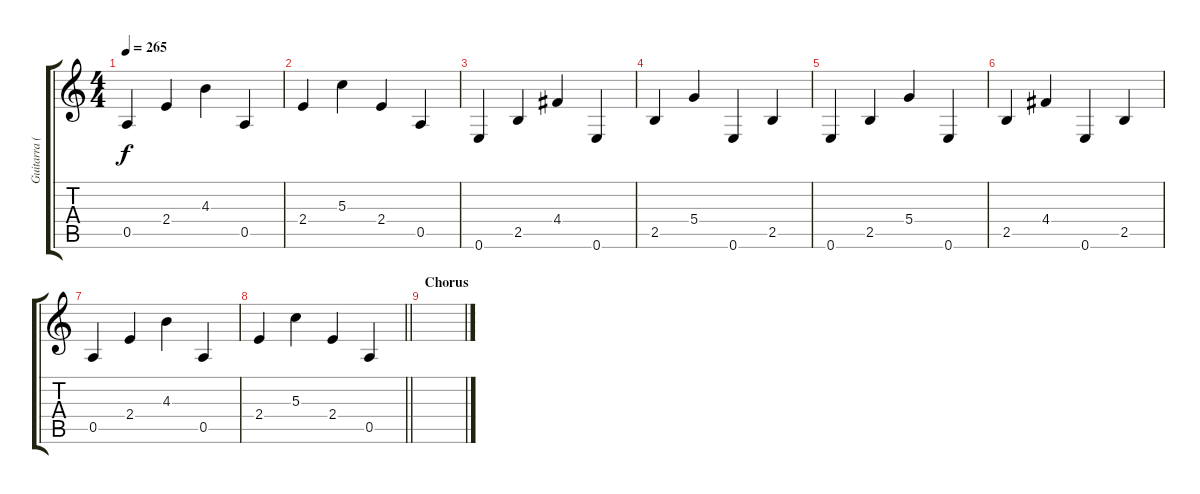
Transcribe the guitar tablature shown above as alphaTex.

\track ("Guitarra (limpia)" "Guitarra (") {instrument overdrivenguitar}
\staff {score tabs}
\tuning (E4 B3 G3 D3 A2 E2) {hide}
\ts (4 4)
\tempo 265
\clef g2
\ks c
0.5.4{dy f} 2.4.4 4.3.4 0.5.4 |
2.4.4 5.3.4 2.4.4 0.5.4 |
0.6.4 2.5.4 4.4.4 0.6.4 |
2.5.4 5.4.4 0.6.4 2.5.4 |
0.6.4 2.5.4 5.4.4 0.6.4 |
2.5.4 4.4.4 0.6.4 2.5.4 |
0.5.4 2.4.4 4.3.4 0.5.4 |
\barLineRight lightlight
2.4.4 5.3.4 2.4.4 0.5.4 |
\section ("" "Chorus")
